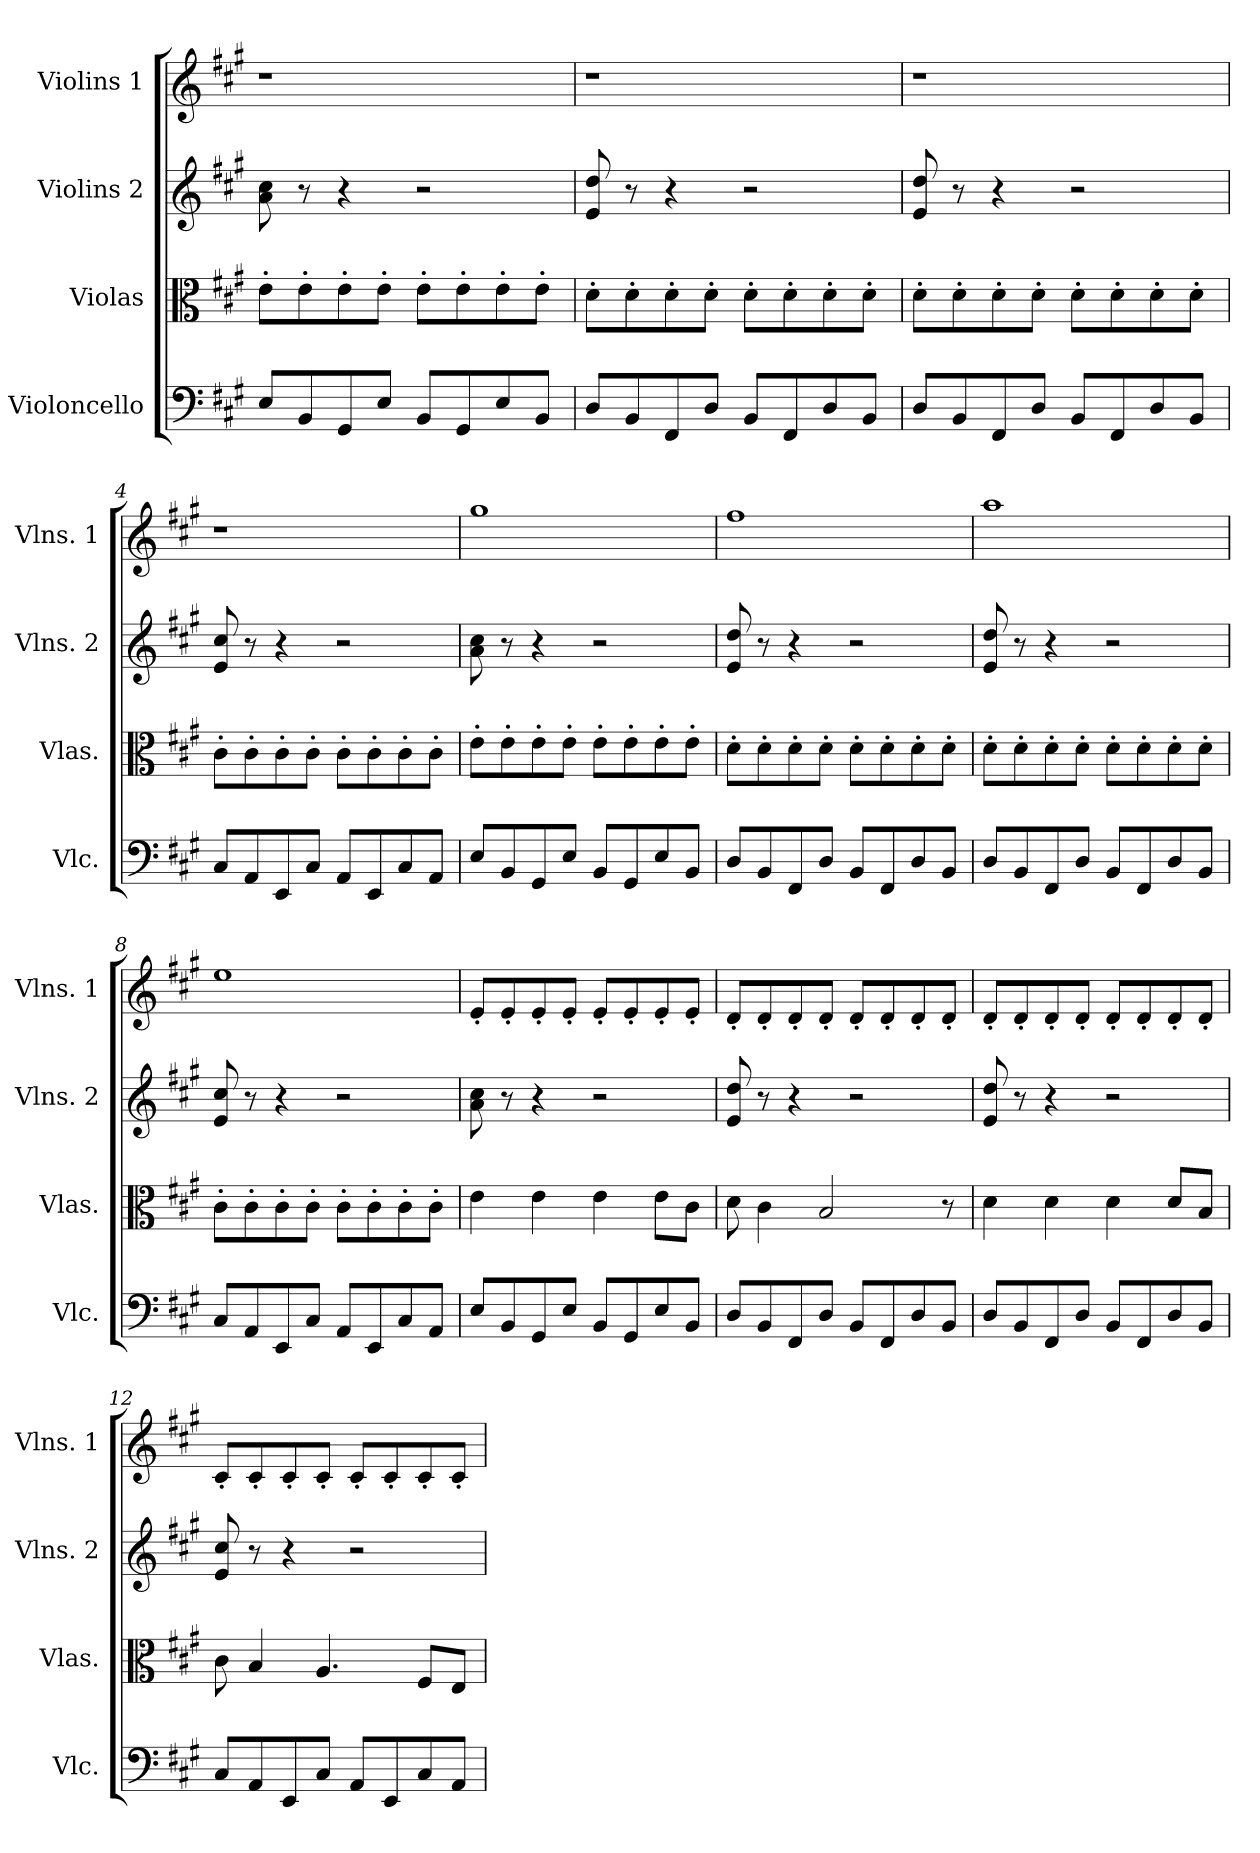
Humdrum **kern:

**kern	**kern	**kern	**kern
*part4	*part3	*part2	*part1
*staff4	*staff3	*staff2	*staff1
*I"Violoncello	*I"Violas	*I"Violins 2	*I"Violins 1
*I'Vlc.	*I'Vlas.	*I'Vlns. 2	*I'Vlns. 1
*clefF4	*clefC3	*clefG2	*clefG2
*k[f#c#g#]	*k[f#c#g#]	*k[f#c#g#]	*k[f#c#g#]
*A:	*A:	*A:	*A:
=1	=1	=1	=1
8E/L	8e'\L	8a\ 8cc#\	1r
8BB/	8e'\	8r	.
8GG#/	8e'\	4r	.
8E/J	8e'\J	.	.
8BB/L	8e'\L	2r	.
8GG#/	8e'\	.	.
8E/	8e'\	.	.
8BB/J	8e'\J	.	.
=2	=2	=2	=2
8D/L	8d'\L	8e/ 8dd/	1r
8BB/	8d'\	8r	.
8FF#/	8d'\	4r	.
8D/J	8d'\J	.	.
8BB/L	8d'\L	2r	.
8FF#/	8d'\	.	.
8D/	8d'\	.	.
8BB/J	8d'\J	.	.
=3	=3	=3	=3
8D/L	8d'\L	8e/ 8dd/	1r
8BB/	8d'\	8r	.
8FF#/	8d'\	4r	.
8D/J	8d'\J	.	.
8BB/L	8d'\L	2r	.
8FF#/	8d'\	.	.
8D/	8d'\	.	.
8BB/J	8d'\J	.	.
=4	=4	=4	=4
8C#/L	8c#'\L	8e/ 8cc#/	1r
8AA/	8c#'\	8r	.
8EE/	8c#'\	4r	.
8C#/J	8c#'\J	.	.
8AA/L	8c#'\L	2r	.
8EE/	8c#'\	.	.
8C#/	8c#'\	.	.
8AA/J	8c#'\J	.	.
!!LO:LB:g=z
=5	=5	=5	=5
8E/L	8e'\L	8a\ 8cc#\	1gg#
8BB/	8e'\	8r	.
8GG#/	8e'\	4r	.
8E/J	8e'\J	.	.
8BB/L	8e'\L	2r	.
8GG#/	8e'\	.	.
8E/	8e'\	.	.
8BB/J	8e'\J	.	.
=6	=6	=6	=6
8D/L	8d'\L	8e/ 8dd/	1ff#
8BB/	8d'\	8r	.
8FF#/	8d'\	4r	.
8D/J	8d'\J	.	.
8BB/L	8d'\L	2r	.
8FF#/	8d'\	.	.
8D/	8d'\	.	.
8BB/J	8d'\J	.	.
=7	=7	=7	=7
8D/L	8d'\L	8e/ 8dd/	1aa
8BB/	8d'\	8r	.
8FF#/	8d'\	4r	.
8D/J	8d'\J	.	.
8BB/L	8d'\L	2r	.
8FF#/	8d'\	.	.
8D/	8d'\	.	.
8BB/J	8d'\J	.	.
=8	=8	=8	=8
8C#/L	8c#'\L	8e/ 8cc#/	1ee
8AA/	8c#'\	8r	.
8EE/	8c#'\	4r	.
8C#/J	8c#'\J	.	.
8AA/L	8c#'\L	2r	.
8EE/	8c#'\	.	.
8C#/	8c#'\	.	.
8AA/J	8c#'\J	.	.
!!LO:PB:g=z
=9	=9	=9	=9
8E/L	4e\	8a\ 8cc#\	8e'/L
8BB/	.	8r	8e'/
8GG#/	4e\	4r	8e'/
8E/J	.	.	8e'/J
8BB/L	4e\	2r	8e'/L
8GG#/	.	.	8e'/
8E/	8e\L	.	8e'/
8BB/J	8c#\J	.	8e'/J
=10	=10	=10	=10
8D/L	8d\	8e/ 8dd/	8d'/L
8BB/	4c#\	8r	8d'/
8FF#/	.	4r	8d'/
8D/J	2B/	.	8d'/J
8BB/L	.	2r	8d'/L
8FF#/	.	.	8d'/
8D/	.	.	8d'/
8BB/J	8r	.	8d'/J
=11	=11	=11	=11
8D/L	4d\	8e/ 8dd/	8d'/L
8BB/	.	8r	8d'/
8FF#/	4d\	4r	8d'/
8D/J	.	.	8d'/J
8BB/L	4d\	2r	8d'/L
8FF#/	.	.	8d'/
8D/	8d/L	.	8d'/
8BB/J	8B/J	.	8d'/J
=12	=12	=12	=12
8C#/L	8c#\	8e/ 8cc#/	8c#'/L
8AA/	4B/	8r	8c#'/
8EE/	.	4r	8c#'/
8C#/J	4.A/	.	8c#'/J
8AA/L	.	2r	8c#'/L
8EE/	.	.	8c#'/
8C#/	8F#/L	.	8c#'/
8AA/J	8E/J	.	8c#'/J
=	=	=	=
*-	*-	*-	*-
